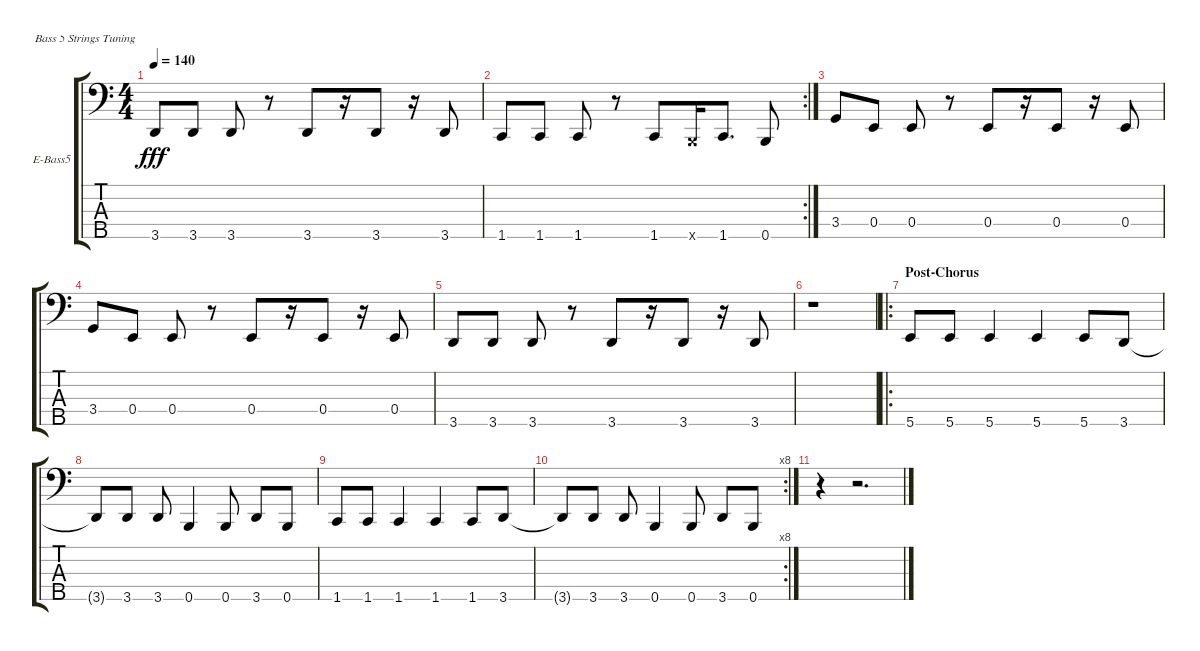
\bracketExtendMode groupsimilarinstruments
\firstSystemTrackNameOrientation horizontal
\otherSystemsTrackNameOrientation horizontal
\track ("Electric Bass" "E-Bass5") {instrument electricbassfinger}
\staff {score tabs}
\tuning (G2 D2 A1 E1 B0)
\ts (4 4)
\tempo 140
\clef f4
\ks c
3.5.8{dy fff} 3.5.8 3.5.8 r.8 3.5.8 r.16 3.5.8 r.16 3.5.8 |
\rc 2
1.5.8 1.5.8 1.5.8 r.8 1.5.8 0.5{x}.16 1.5.8{d} 0.5.8 |
3.4.8 0.4.8 0.4.8 r.8 0.4.8 r.16 0.4.8 r.16 0.4.8 |
3.4.8 0.4.8 0.4.8 r.8 0.4.8 r.16 0.4.8 r.16 0.4.8 |
3.5.8 3.5.8 3.5.8 r.8 3.5.8 r.16 3.5.8 r.16 3.5.8 |
r.1 |
\ro
\section ("" "Post-Chorus")
5.5.8 5.5.8 5.5.4 5.5.4 5.5.8 3.5.8 |
3.5{t}.8 3.5.8 3.5.8 0.5.4 0.5.8 3.5.8 0.5.8 |
1.5.8 1.5.8 1.5.4 1.5.4 1.5.8 3.5.8 |
\rc 8
3.5{t}.8 3.5.8 3.5.8 0.5.4 0.5.8 3.5.8 0.5.8 |
r.4 r.2{d}
